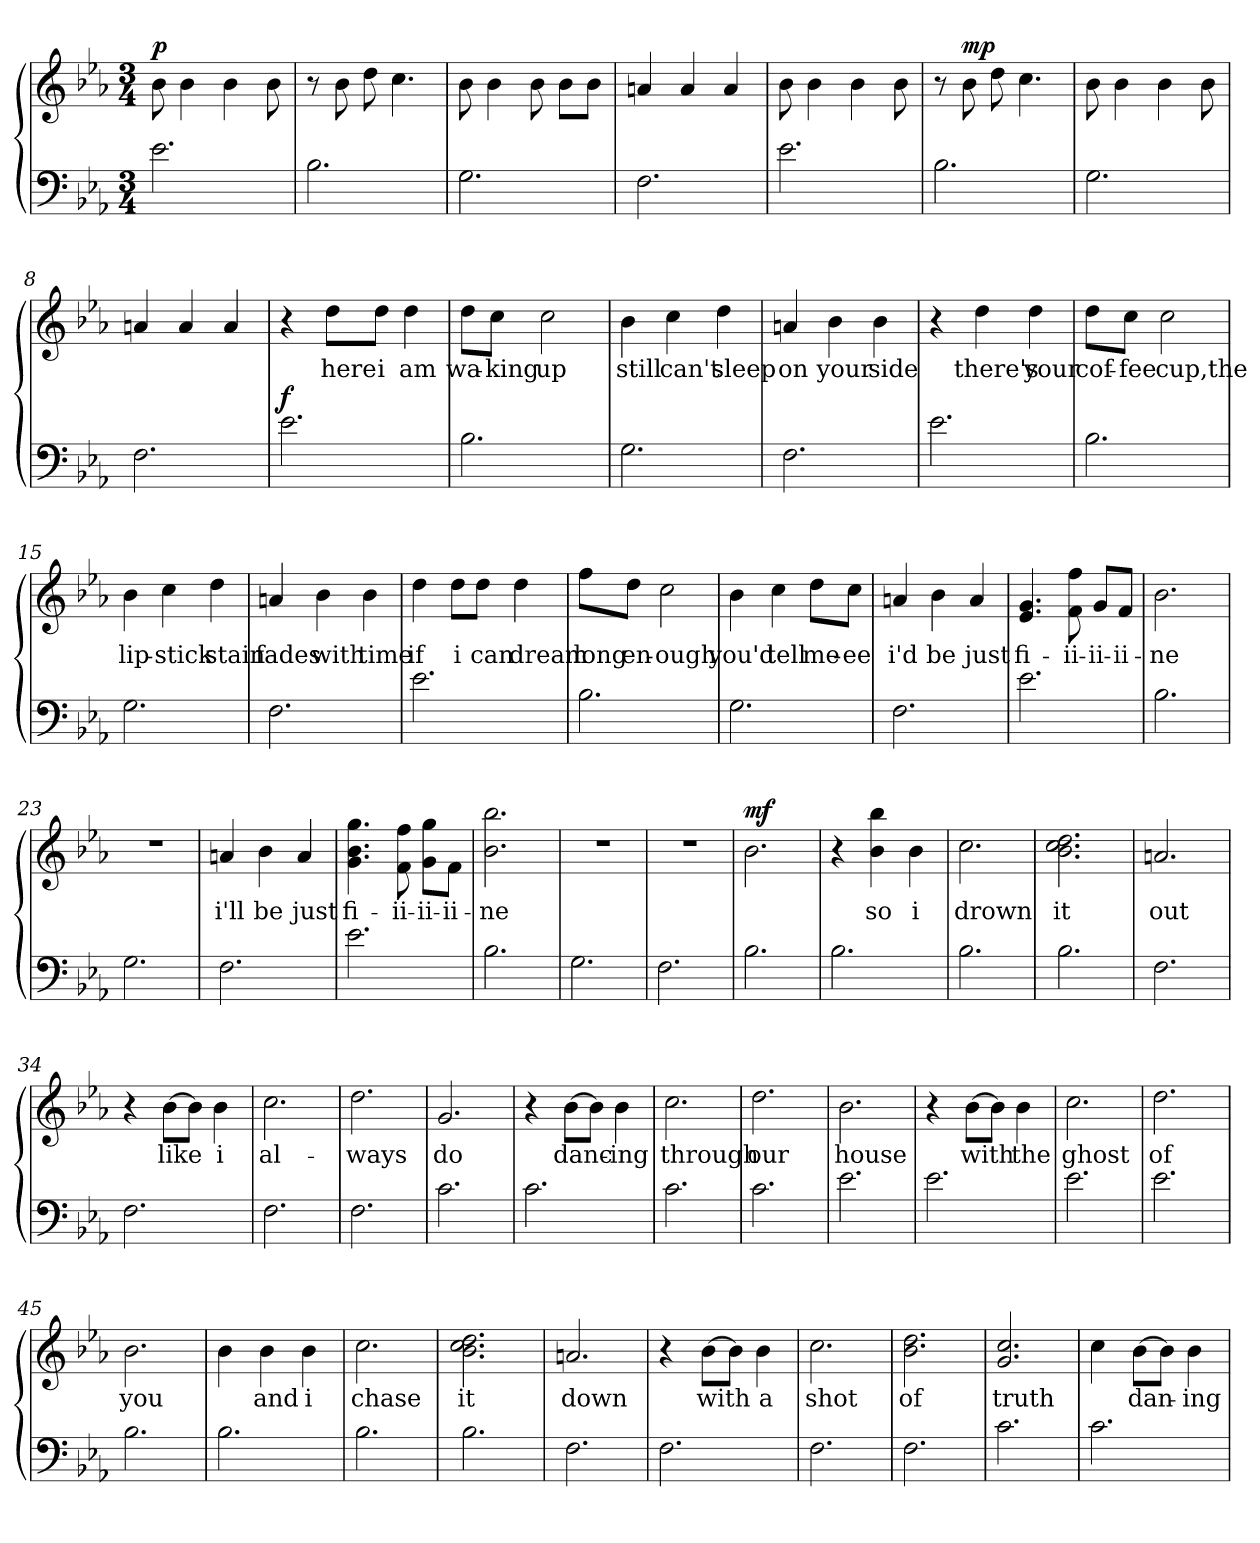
**kern	**kern	**text	**dynam
*part1	*part1	*part1	*part1
*staff2	*staff1	*staff1	*staff1/2
*clefF4	*clefG2	*	*
*k[b-e-a-]	*k[b-e-a-]	*	*
*M3/4	*M3/4	*	*
=1	=1	=1	=1
!	!	!	!LO:DY:b
2.e-\	8b-\	.	p
.	4b-\	.	.
.	4b-\	.	.
.	8b-\	.	.
=2	=2	=2	=2
2.B-\	8r	.	.
.	8b-\	.	.
.	8dd\	.	.
.	4.cc\	.	.
=3	=3	=3	=3
2.G\	8b-\	.	.
.	4b-\	.	.
.	8b-\	.	.
.	8b-\L	.	.
.	8b-\J	.	.
=4	=4	=4	=4
2.F\	4an/	.	.
.	4a/	.	.
.	4a/	.	.
=5	=5	=5	=5
2.e-\	8b-\	.	.
.	4b-\	.	.
.	4b-\	.	.
.	8b-\	.	.
=6	=6	=6	=6
2.B-\	8r	.	.
!	!	!	!LO:DY:b
.	8b-\	.	mp
.	8dd\	.	.
.	4.cc\	.	.
=7	=7	=7	=7
2.G\	8b-\	.	.
.	4b-\	.	.
.	4b-\	.	.
.	8b-\	.	.
!!LO:LB:g=z
=8	=8	=8	=8
2.F\	4an/	.	.
.	4a/	.	.
.	4a/	.	.
!!LO:LB:g=z
=9	=9	=9	=9
!	!	!	!LO:DY:a=2
2.e-\	4r	.	f
.	8dd\L	here	.
.	8dd\J	i	.
.	4dd\	am	.
=10	=10	=10	=10
2.B-\	8dd\L	wa-	.
.	8cc\J	-king	.
.	2cc\	up	.
=11	=11	=11	=11
2.G\	4b-\	still	.
.	4cc\	can't	.
.	4dd\	sleep	.
=12	=12	=12	=12
2.F\	4an/	on	.
.	4b-\	your	.
.	4b-\	side	.
=13	=13	=13	=13
2.e-\	4r	.	.
.	4dd\	there's	.
.	4dd\	your	.
!!LO:LB:g=z
=14	=14	=14	=14
2.B-\	8dd\L	cof-	.
.	8cc\J	-fee	.
.	2cc\	cup,the	.
=15	=15	=15	=15
2.G\	4b-\	lip-	.
.	4cc\	-stick	.
.	4dd\	stain	.
=16	=16	=16	=16
2.F\	4an/	fades	.
.	4b-\	with	.
.	4b-\	time	.
=17	=17	=17	=17
2.e-\	4dd\	if	.
.	8dd\L	i	.
.	8dd\J	can	.
.	4dd\	dream	.
=18	=18	=18	=18
2.B-\	8ff\L	long	.
.	8dd\J	en-	.
.	2cc\	-ough	.
!!LO:LB:g=z
=19	=19	=19	=19
2.G\	4b-\	you'd	.
.	4cc\	tell	.
.	8dd\L	me-	.
.	8cc\J	-ee	.
=20	=20	=20	=20
2.F\	4an/	i'd	.
.	4b-\	be	.
.	4a/	just	.
=21	=21	=21	=21
2.e-\	4.e-/ 4.g/	fi-	.
.	8f\ 8ff\	-ii-	.
.	8g/L	-ii-	.
.	8f/J	-ii-	.
=22	=22	=22	=22
2.B-\	2.b-\	-ne	.
=23	=23	=23	=23
2.G\	2.r	.	.
=24	=24	=24	=24
2.F\	4an/	i'll	.
.	4b-\	be	.
.	4a/	just	.
=25	=25	=25	=25
2.e-\	4.g\ 4.b-\ 4.gg\	fi-	.
.	8f\ 8ff\	-ii-	.
.	8g\ 8gg\L	-ii-	.
.	8f\J	-ii-	.
=26	=26	=26	=26
2.B-\	2.b-\ 2.bb-\	-ne	.
=27	=27	=27	=27
2.G\	2.r	.	.
!!LO:PB:g=z
=28	=28	=28	=28
2.F\	2.r	.	.
=29	=29	=29	=29
!	!	!	!LO:DY:b
2.B-\	2.b-\	.	mf
=30	=30	=30	=30
2.B-\	4r	.	.
.	4b-\ 4bb-\	so	.
.	4b-\	i	.
=31	=31	=31	=31
2.B-\	2.cc\	drown	.
=32	=32	=32	=32
2.B-\	2.b-\ 2.cc\ 2.dd\	it	.
=33	=33	=33	=33
2.F\	2.an/	out	.
=34	=34	=34	=34
2.F\	4r	.	.
.	[8b-\L	like	.
.	8b-\J]	.	.
.	4b-\	i	.
=35	=35	=35	=35
2.F\	2.cc\	al-	.
=36	=36	=36	=36
2.F\	2.dd\	-ways	.
=37	=37	=37	=37
2.c\	2.g/	do	.
=38	=38	=38	=38
2.c\	4r	.	.
.	[8b-\L	danc-	.
.	8b-\J]	.	.
.	4b-\	-ing	.
!!LO:PB:g=z
=39	=39	=39	=39
2.c\	2.cc\	through	.
=40	=40	=40	=40
2.c\	2.dd\	our	.
=41	=41	=41	=41
2.e-\	2.b-\	house	.
=42	=42	=42	=42
2.e-\	4r	.	.
.	[8b-\L	with	.
.	8b-\J]	.	.
.	4b-\	the	.
=43	=43	=43	=43
2.e-\	2.cc\	ghost	.
=44	=44	=44	=44
2.e-\	2.dd\	of	.
=45	=45	=45	=45
2.B-\	2.b-\	you	.
=46	=46	=46	=46
2.B-\	4b-\	.	.
.	4b-\	and	.
.	4b-\	i	.
=47	=47	=47	=47
2.B-\	2.cc\	chase	.
=48	=48	=48	=48
2.B-\	2.b-\ 2.cc\ 2.dd\	it	.
!!LO:LB:g=z
=49	=49	=49	=49
2.F\	2.an/	down	.
=50	=50	=50	=50
2.F\	4r	.	.
.	[8b-\L	with	.
.	8b-\J]	.	.
.	4b-\	a	.
=51	=51	=51	=51
2.F\	2.cc\	shot	.
=52	=52	=52	=52
2.F\	2.b-\ 2.dd\	of	.
=53	=53	=53	=53
2.c\	2.g/ 2.cc/	truth	.
=54	=54	=54	=54
2.c\	4cc\	.	.
.	[8b-\L	dan-	.
.	8b-\J]	.	.
.	4b-\	-ing	.
=	=	=	=
*-	*-	*-	*-
